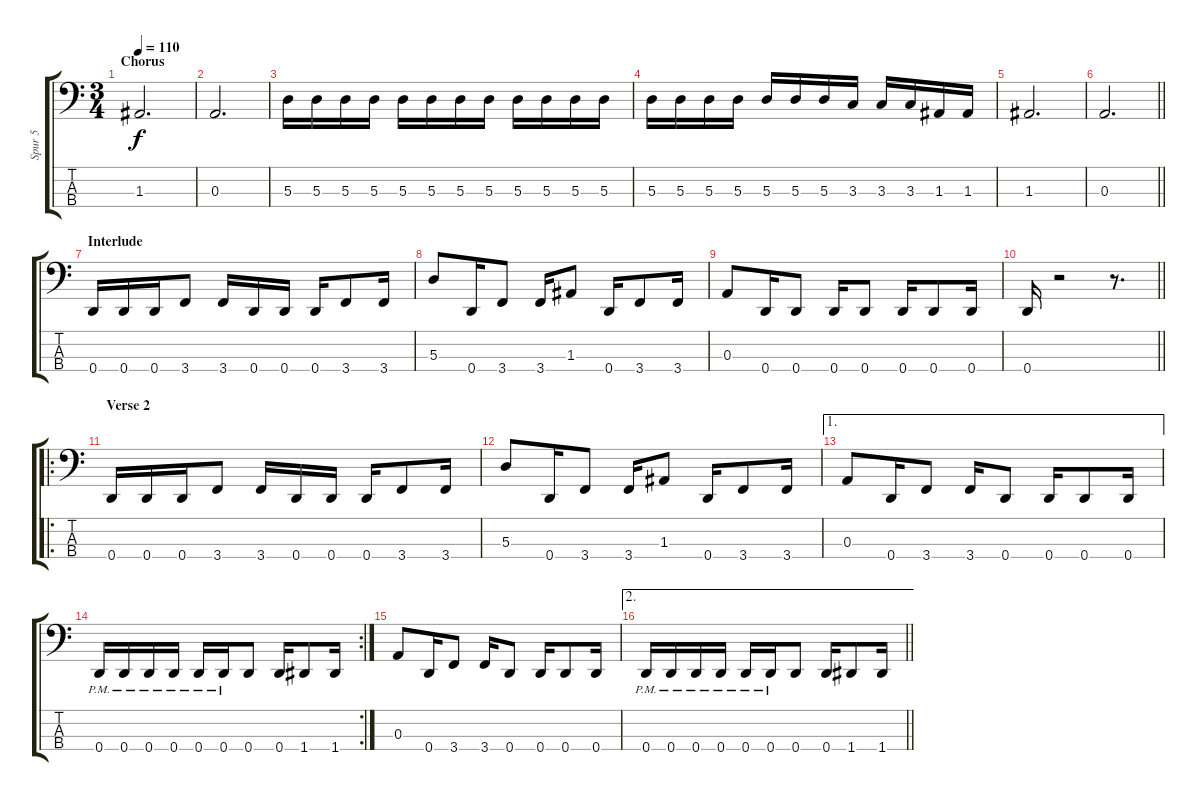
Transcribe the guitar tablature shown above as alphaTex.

\track ("Spur 5" "Spur 5") {instrument electricbassfinger}
\staff {score tabs}
\tuning (G2 D2 A1 D1) {hide}
\ts (3 4)
\section ("" "Chorus")
\tempo 110
\clef f4
\ks c
1.3.2{d dy f} |
0.3.2{d} |
5.3.16 5.3.16 5.3.16 5.3.16 5.3.16 5.3.16 5.3.16 5.3.16 5.3.16 5.3.16 5.3.16 5.3.16 |
5.3.16 5.3.16 5.3.16 5.3.16 5.3.16 5.3.16 5.3.16 3.3.16 3.3.16 3.3.16 1.3.16 1.3.16 |
1.3.2{d} |
\barLineRight lightlight
0.3.2{d} |
\section ("" "Interlude")
0.4.16 0.4.16 0.4.16 3.4.8 3.4.16 0.4.16 0.4.16 0.4.16 3.4.8 3.4.16 |
5.3.8 0.4.16 3.4.8 3.4.16 1.3.8 0.4.16 3.4.8 3.4.16 |
0.3.8 0.4.16 0.4.8 0.4.16 0.4.8 0.4.16 0.4.8 0.4.16 |
\barLineRight lightlight
0.4.16 r.2 r.8{d} |
\ro
\section ("" "Verse 2")
0.4.16 0.4.16 0.4.16 3.4.8 3.4.16 0.4.16 0.4.16 0.4.16 3.4.8 3.4.16 |
5.3.8 0.4.16 3.4.8 3.4.16 1.3.8 0.4.16 3.4.8 3.4.16 |
\ae 1
0.3.8 0.4.16 3.4.8 3.4.16 0.4.8 0.4.16 0.4.8 0.4.16 |
\rc 2
0.4{pm}.16 0.4{pm}.16 0.4{pm}.16 0.4{pm}.16 0.4{pm}.16 0.4{pm}.16 0.4.8 0.4.16 1.4.8 1.4.16 |
0.3.8 0.4.16 3.4.8 3.4.16 0.4.8 0.4.16 0.4.8 0.4.16 |
\ae 2
\barLineRight lightlight
0.4{pm}.16 0.4{pm}.16 0.4{pm}.16 0.4{pm}.16 0.4{pm}.16 0.4{pm}.16 0.4.8 0.4.16 1.4.8 1.4.16
